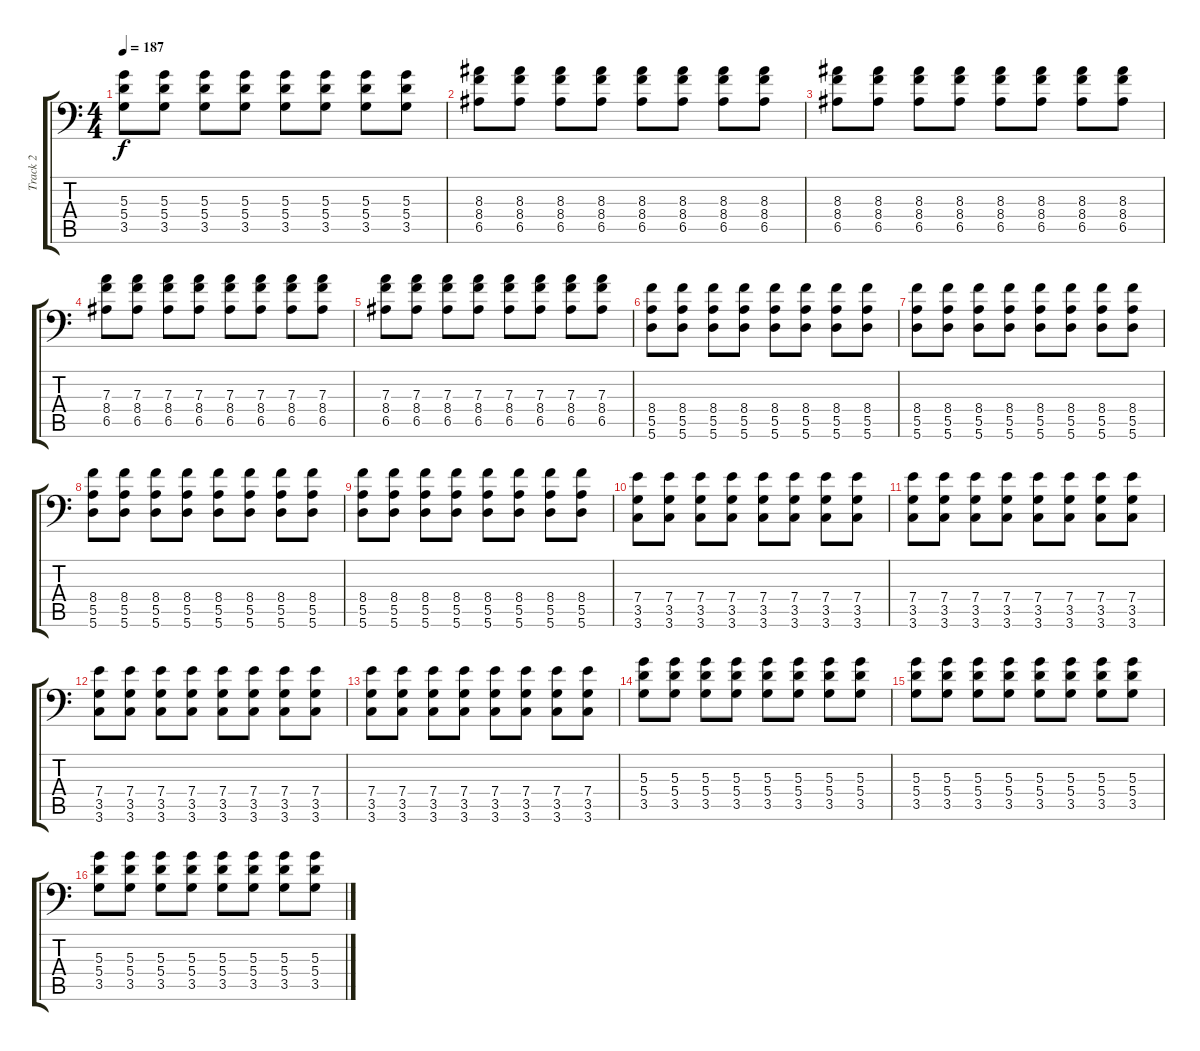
\track ("Track 2" "Track 2") {instrument distortionguitar}
\staff {score tabs}
\tuning (B3 Gb3 D3 A2 E2 A1) {hide}
\ts (4 4)
\tempo 187
\clef f4
\ks c
(5.3 5.4 3.5).8{dy f} (5.3 5.4 3.5).8 (5.3 5.4 3.5).8 (5.3 5.4 3.5).8 (5.3 5.4 3.5).8 (5.3 5.4 3.5).8 (5.3 5.4 3.5).8 (5.3 5.4 3.5).8 |
(8.3 8.4 6.5).8 (8.3 8.4 6.5).8 (8.3 8.4 6.5).8 (8.3 8.4 6.5).8 (8.3 8.4 6.5).8 (8.3 8.4 6.5).8 (8.3 8.4 6.5).8 (8.3 8.4 6.5).8 |
(8.3 8.4 6.5).8 (8.3 8.4 6.5).8 (8.3 8.4 6.5).8 (8.3 8.4 6.5).8 (8.3 8.4 6.5).8 (8.3 8.4 6.5).8 (8.3 8.4 6.5).8 (8.3 8.4 6.5).8 |
(7.3 8.4 6.5).8 (7.3 8.4 6.5).8 (7.3 8.4 6.5).8 (7.3 8.4 6.5).8 (7.3 8.4 6.5).8 (7.3 8.4 6.5).8 (7.3 8.4 6.5).8 (7.3 8.4 6.5).8 |
(7.3 8.4 6.5).8 (7.3 8.4 6.5).8 (7.3 8.4 6.5).8 (7.3 8.4 6.5).8 (7.3 8.4 6.5).8 (7.3 8.4 6.5).8 (7.3 8.4 6.5).8 (7.3 8.4 6.5).8 |
(8.4 5.5 5.6).8 (8.4 5.5 5.6).8 (8.4 5.5 5.6).8 (8.4 5.5 5.6).8 (8.4 5.5 5.6).8 (8.4 5.5 5.6).8 (8.4 5.5 5.6).8 (8.4 5.5 5.6).8 |
(8.4 5.5 5.6).8 (8.4 5.5 5.6).8 (8.4 5.5 5.6).8 (8.4 5.5 5.6).8 (8.4 5.5 5.6).8 (8.4 5.5 5.6).8 (8.4 5.5 5.6).8 (8.4 5.5 5.6).8 |
(8.4 5.5 5.6).8 (8.4 5.5 5.6).8 (8.4 5.5 5.6).8 (8.4 5.5 5.6).8 (8.4 5.5 5.6).8 (8.4 5.5 5.6).8 (8.4 5.5 5.6).8 (8.4 5.5 5.6).8 |
(8.4 5.5 5.6).8 (8.4 5.5 5.6).8 (8.4 5.5 5.6).8 (8.4 5.5 5.6).8 (8.4 5.5 5.6).8 (8.4 5.5 5.6).8 (8.4 5.5 5.6).8 (8.4 5.5 5.6).8 |
(7.4 3.5 3.6).8 (7.4 3.5 3.6).8 (7.4 3.5 3.6).8 (7.4 3.5 3.6).8 (7.4 3.5 3.6).8 (7.4 3.5 3.6).8 (7.4 3.5 3.6).8 (7.4 3.5 3.6).8 |
(7.4 3.5 3.6).8 (7.4 3.5 3.6).8 (7.4 3.5 3.6).8 (7.4 3.5 3.6).8 (7.4 3.5 3.6).8 (7.4 3.5 3.6).8 (7.4 3.5 3.6).8 (7.4 3.5 3.6).8 |
(7.4 3.5 3.6).8 (7.4 3.5 3.6).8 (7.4 3.5 3.6).8 (7.4 3.5 3.6).8 (7.4 3.5 3.6).8 (7.4 3.5 3.6).8 (7.4 3.5 3.6).8 (7.4 3.5 3.6).8 |
(7.4 3.5 3.6).8 (7.4 3.5 3.6).8 (7.4 3.5 3.6).8 (7.4 3.5 3.6).8 (7.4 3.5 3.6).8 (7.4 3.5 3.6).8 (7.4 3.5 3.6).8 (7.4 3.5 3.6).8 |
(5.3 5.4 3.5).8 (5.3 5.4 3.5).8 (5.3 5.4 3.5).8 (5.3 5.4 3.5).8 (5.3 5.4 3.5).8 (5.3 5.4 3.5).8 (5.3 5.4 3.5).8 (5.3 5.4 3.5).8 |
(5.3 5.4 3.5).8 (5.3 5.4 3.5).8 (5.3 5.4 3.5).8 (5.3 5.4 3.5).8 (5.3 5.4 3.5).8 (5.3 5.4 3.5).8 (5.3 5.4 3.5).8 (5.3 5.4 3.5).8 |
(5.3 5.4 3.5).8 (5.3 5.4 3.5).8 (5.3 5.4 3.5).8 (5.3 5.4 3.5).8 (5.3 5.4 3.5).8 (5.3 5.4 3.5).8 (5.3 5.4 3.5).8 (5.3 5.4 3.5).8
